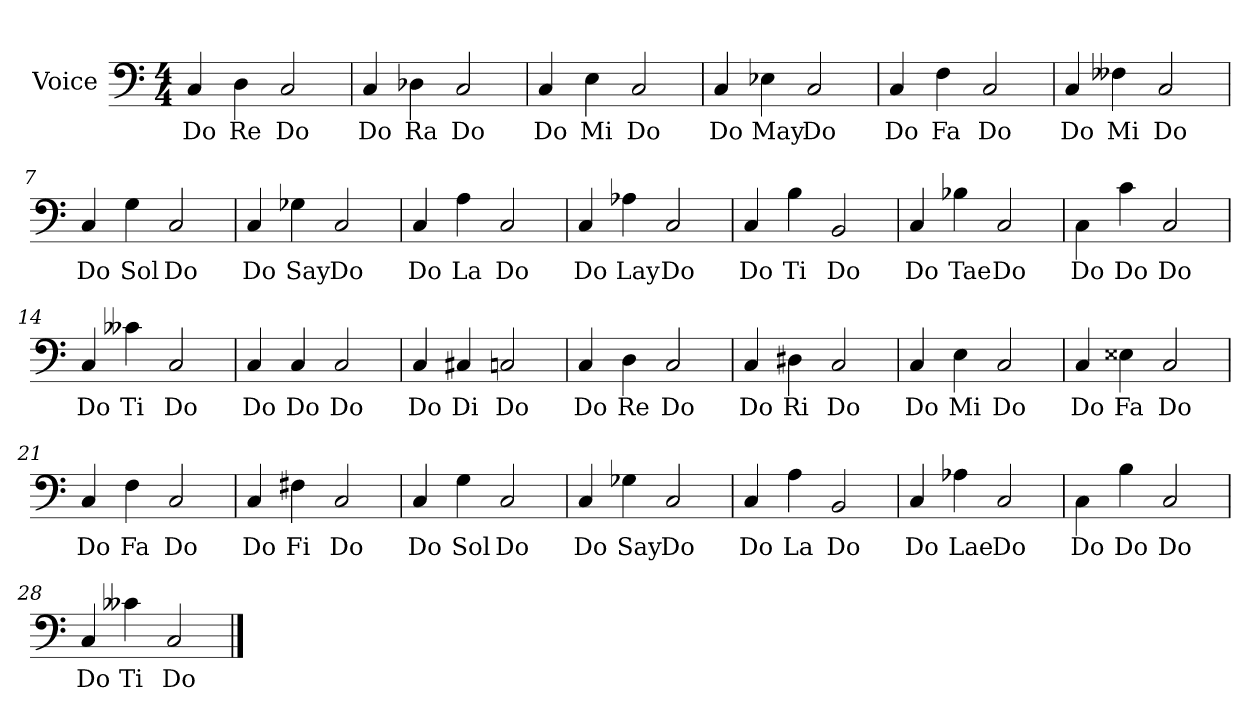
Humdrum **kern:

**kern	**text
*part1	*part1
*staff1	*staff1
*I"Voice	*
*I'Vo.	*
*clefF4	*
*k[]	*
*M4/4	*
=1	=1
!	!LO:LY:b
4C/	Do
!	!LO:LY:b
4D\	Re
!	!LO:LY:b
2C/	Do
=2	=2
!	!LO:LY:b
4C/	Do
!	!LO:LY:b
4D-X\	Ra
!	!LO:LY:b
2C/	Do
=3	=3
!	!LO:LY:b
4C/	Do
!	!LO:LY:b
4E\	Mi
!	!LO:LY:b
2C/	Do
=4	=4
!	!LO:LY:b
4C/	Do
!	!LO:LY:b
4E-X\	May
!	!LO:LY:b
2C/	Do
=5	=5
!	!LO:LY:b
4C/	Do
!	!LO:LY:b
4F\	Fa
!	!LO:LY:b
2C/	Do
=6	=6
!	!LO:LY:b
4C/	Do
!	!LO:LY:b
4F--i\	Mi
!	!LO:LY:b
2C/	Do
=7	=7
!	!LO:LY:b
4C/	Do
!	!LO:LY:b
4G\	Sol
!	!LO:LY:b
2C/	Do
=8	=8
!	!LO:LY:b
4C/	Do
!	!LO:LY:b
4G-X\	Say
!	!LO:LY:b
2C/	Do
=9	=9
!	!LO:LY:b
4C/	Do
!	!LO:LY:b
4A\	La
!	!LO:LY:b
2C/	Do
=10	=10
!	!LO:LY:b
4C/	Do
!	!LO:LY:b
4A-X\	Lay
!	!LO:LY:b
2C/	Do
=11	=11
!	!LO:LY:b
4C/	Do
!	!LO:LY:b
4B\	Ti
!	!LO:LY:b
2BB/	Do
=12	=12
!	!LO:LY:b
4C/	Do
!	!LO:LY:b
4B-X\	Tae
!	!LO:LY:b
2C/	Do
=13	=13
!	!LO:LY:b
4C\	Do
!	!LO:LY:b
4c\	Do
!	!LO:LY:b
2C/	Do
=14	=14
!	!LO:LY:b
4C/	Do
!	!LO:LY:b
4c--i\	Ti
!	!LO:LY:b
2C/	Do
!!LO:LB:g=z
=15	=15
!	!LO:LY:b
4C/	Do
!	!LO:LY:b
4C/	Do
!	!LO:LY:b
2C/	Do
=16	=16
!	!LO:LY:b
4C/	Do
!	!LO:LY:b
4C#X/	Di
!	!LO:LY:b
2Cn/	Do
=17	=17
!	!LO:LY:b
4C/	Do
!	!LO:LY:b
4D\	Re
!	!LO:LY:b
2C/	Do
=18	=18
!	!LO:LY:b
4C/	Do
!	!LO:LY:b
4D#X\	Ri
!	!LO:LY:b
2C/	Do
=19	=19
!	!LO:LY:b
4C/	Do
!	!LO:LY:b
4E\	Mi
!	!LO:LY:b
2C/	Do
=20	=20
!	!LO:LY:b
4C/	Do
!	!LO:LY:b
4E##i\	Fa
!	!LO:LY:b
2C/	Do
=21	=21
!	!LO:LY:b
4C/	Do
!	!LO:LY:b
4F\	Fa
!	!LO:LY:b
2C/	Do
=22	=22
!	!LO:LY:b
4C/	Do
!	!LO:LY:b
4F#X\	Fi
!	!LO:LY:b
2C/	Do
=23	=23
!	!LO:LY:b
4C/	Do
!	!LO:LY:b
4G\	Sol
!	!LO:LY:b
2C/	Do
=24	=24
!	!LO:LY:b
4C/	Do
!	!LO:LY:b
4G-X\	Say
!	!LO:LY:b
2C/	Do
=25	=25
!	!LO:LY:b
4C/	Do
!	!LO:LY:b
4A\	La
!	!LO:LY:b
2BB/	Do
=26	=26
!	!LO:LY:b
4C/	Do
!	!LO:LY:b
4A-X\	Lae
!	!LO:LY:b
2C/	Do
=27	=27
!	!LO:LY:b
4C\	Do
!	!LO:LY:b
4B\	Do
!	!LO:LY:b
2C/	Do
=28	=28
!	!LO:LY:b
4C/	Do
!	!LO:LY:b
4c--i\	Ti
!	!LO:LY:b
2C/	Do
==	==
*-	*-
